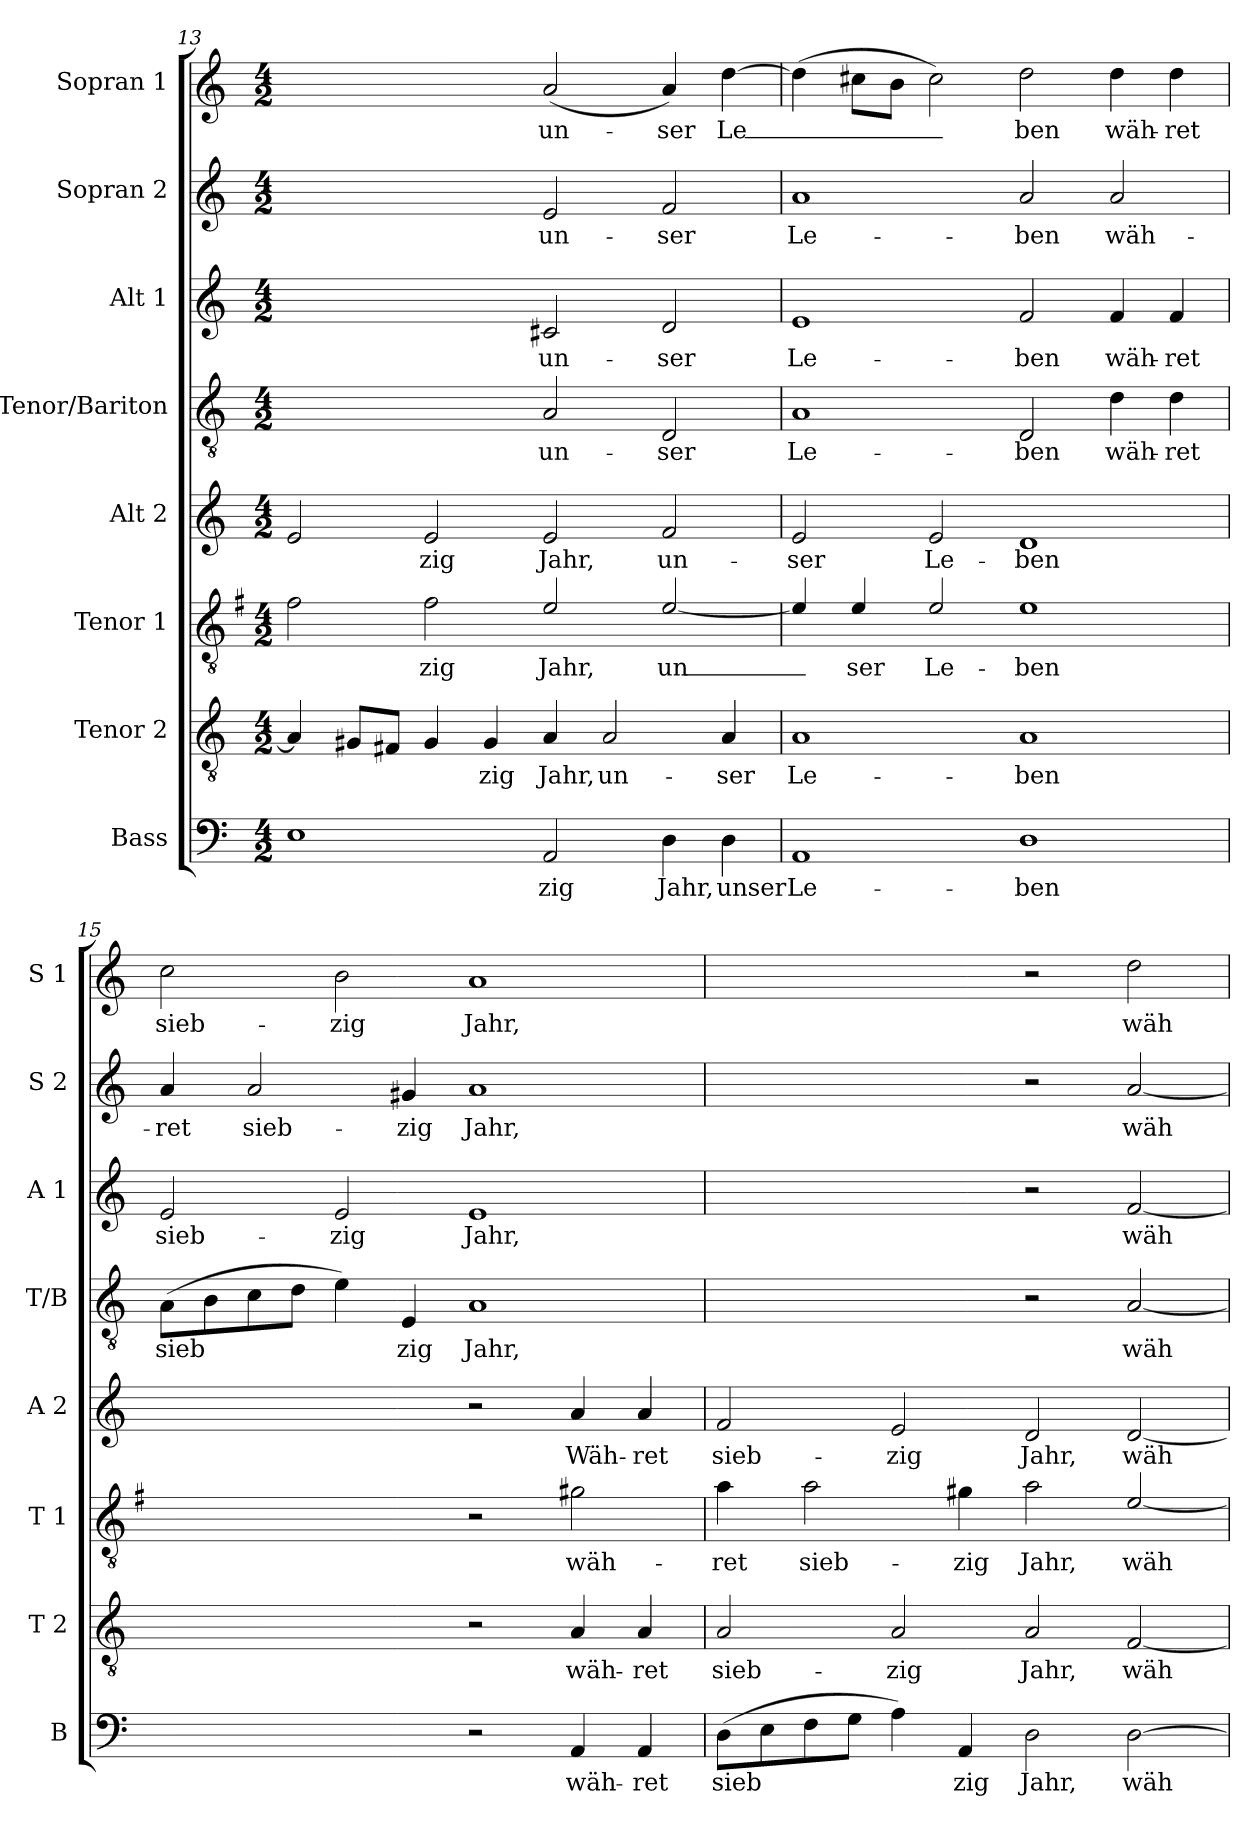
**kern	**text	**kern	**text	**kern	**text	**kern	**text	**kern	**text	**kern	**text	**kern	**text	**kern	**text
*part8	*part8	*part7	*part7	*part6	*part6	*part5	*part5	*part4	*part4	*part3	*part3	*part2	*part2	*part1	*part1
*staff8	*staff8	*staff7	*staff7	*staff6	*staff6	*staff5	*staff5	*staff4	*staff4	*staff3	*staff3	*staff2	*staff2	*staff1	*staff1
*I"Bass	*	*I"Tenor 2	*	*I"Tenor 1	*	*I"Alt 2	*	*I"Tenor/Bariton	*	*I"Alt 1	*	*I"Sopran 2	*	*I"Sopran 1	*
*I'B	*	*I'T 2	*	*I'T 1	*	*I'A 2	*	*I'T/B	*	*I'A 1	*	*I'S 2	*	*I'S 1	*
*clefF4	*	*clefGv2	*	*clefGv2	*	*clefG2	*	*clefGv2	*	*clefG2	*	*clefG2	*	*clefG2	*
*	*	*	*	*ITrd4c7	*	*	*	*	*	*	*	*	*	*	*
*k[]	*	*k[]	*	*k[]	*	*k[]	*	*k[]	*	*k[]	*	*k[]	*	*k[]	*
*M4/2	*	*M4/2	*	*M4/2	*	*M4/2	*	*M4/2	*	*M4/2	*	*M4/2	*	*M4/2	*
=13	=13	=13	=13	=13	=13	=13	=13	=13	=13	=13	=13	=13	=13	=13	=13
1E	.	4A/]	.	2B\	.	2e/	.	2ryy	.	2ryy	.	2ryy	.	2ryy	.
.	.	8G#X/L	.	.	.	.	.	.	.	.	.	.	.	.	.
.	.	8F#X/J	.	.	.	.	.	.	.	.	.	.	.	.	.
!	!	!	!	!	!LO:LY:b	!	!LO:LY:b	!	!	!	!	!	!	!	!
.	.	4G#/	.	2B\	zig	2e/	zig	2ryy	.	2ryy	.	2ryy	.	2ryy	.
!	!	!	!LO:LY:b	!	!	!	!	!	!	!	!	!	!	!	!
.	.	4G#/	zig	.	.	.	.	.	.	.	.	.	.	.	.
!	!LO:LY:b	!	!LO:LY:b	!	!LO:LY:b	!	!LO:LY:b	!	!LO:LY:b	!	!LO:LY:b	!	!LO:LY:b	!	!LO:LY:b
2AA/	zig	4A/	Jahr,	2A/	Jahr,	2e/	Jahr,	2A/	un-	2c#X/	un-	2e/	un-	(2a/	un-
!	!	!	!LO:LY:b	!	!	!	!	!	!	!	!	!	!	!	!
.	.	2A/	un-	.	.	.	.	.	.	.	.	.	.	.	.
!	!LO:LY:b	!	!	!	!LO:LY:b	!	!LO:LY:b	!	!LO:LY:b	!	!LO:LY:b	!	!LO:LY:b	!	!LO:LY:b
4D\	Jahr,	.	.	[2A/	un_-	2f/	un-	2D/	ser	2d/	ser	2f/	ser	4a/)	ser
!	!LO:LY:b	!	!LO:LY:b	!	!	!	!	!	!	!	!	!	!	!	!LO:LY:b
4D\	unser	4A/	ser	.	.	.	.	.	.	.	.	.	.	[4dd\	Le_-
!!LO:PB:g=z
=14	=14	=14	=14	=14	=14	=14	=14	=14	=14	=14	=14	=14	=14	=14	=14
!	!LO:LY:b	!	!LO:LY:b	!	!LO:LY:b	!	!LO:LY:b	!	!LO:LY:b	!	!LO:LY:b	!	!LO:LY:b	!	!
1AA	Le-	1A	Le-	4A/]	_-	2e/	ser	1A	Le-	1e	Le-	1a	Le-	(4dd\]	.
!	!	!	!	!	!LO:LY:b	!	!	!	!	!	!	!	!	!	!
.	.	.	.	4A/	ser	.	.	.	.	.	.	.	.	8cc#X\L	.
.	.	.	.	.	.	.	.	.	.	.	.	.	.	8b\J	.
!	!	!	!	!	!LO:LY:b	!	!LO:LY:b	!	!	!	!	!	!	!	!
.	.	.	.	2A/	Le-	2e/	Le-	.	.	.	.	.	.	2cc#\)	.
!	!LO:LY:b	!	!LO:LY:b	!	!LO:LY:b	!	!LO:LY:b	!	!LO:LY:b	!	!LO:LY:b	!	!LO:LY:b	!	!LO:LY:b
1D	ben	1A	ben	1A	ben	1d	ben	2D/	ben	2f/	ben	2a/	ben	2dd\	ben
!	!	!	!	!	!	!	!	!	!LO:LY:b	!	!LO:LY:b	!	!LO:LY:b	!	!LO:LY:b
.	.	.	.	.	.	.	.	4d\	wäh-	4f/	wäh-	2a/	wäh-	4dd\	wäh-
!	!	!	!	!	!	!	!	!	!LO:LY:b	!	!LO:LY:b	!	!	!	!LO:LY:b
.	.	.	.	.	.	.	.	4d\	ret	4f/	ret	.	.	4dd\	ret
=15	=15	=15	=15	=15	=15	=15	=15	=15	=15	=15	=15	=15	=15	=15	=15
!	!	!	!	!	!	!	!	!	!LO:LY:b	!	!LO:LY:b	!	!LO:LY:b	!	!LO:LY:b
2ryy	.	2ryy	.	2ryy	.	2ryy	.	(8A\L	sieb	2e/	sieb-	4a/	ret	2cc\	sieb-
.	.	.	.	.	.	.	.	8B\	.	.	.	.	.	.	.
!	!	!	!	!	!	!	!	!	!	!	!	!	!LO:LY:b	!	!
.	.	.	.	.	.	.	.	8c\	.	.	.	2a/	sieb-	.	.
.	.	.	.	.	.	.	.	8d\J	.	.	.	.	.	.	.
!	!	!	!	!	!	!	!	!	!	!	!LO:LY:b	!	!	!	!LO:LY:b
2ryy	.	2ryy	.	2ryy	.	2ryy	.	4e\)	.	2e/	zig	.	.	2b\	zig
!	!	!	!	!	!	!	!	!	!LO:LY:b	!	!	!	!LO:LY:b	!	!
.	.	.	.	.	.	.	.	4E/	zig	.	.	4g#X/	zig	.	.
!	!	!	!	!	!	!	!	!	!LO:LY:b	!	!LO:LY:b	!	!LO:LY:b	!	!LO:LY:b
2r	.	2r	.	2r	.	2r	.	1A	Jahr,	1e	Jahr,	1a	Jahr,	1a	Jahr,
!	!LO:LY:b	!	!LO:LY:b	!	!LO:LY:b	!	!LO:LY:b	!	!	!	!	!	!	!	!
4AA/	wäh-	4A/	wäh-	2c#X\	wäh-	4a/	Wäh-	.	.	.	.	.	.	.	.
!	!LO:LY:b	!	!LO:LY:b	!	!	!	!LO:LY:b	!	!	!	!	!	!	!	!
4AA/	ret	4A/	ret	.	.	4a/	ret	.	.	.	.	.	.	.	.
=16	=16	=16	=16	=16	=16	=16	=16	=16	=16	=16	=16	=16	=16	=16	=16
!	!LO:LY:b	!	!LO:LY:b	!	!LO:LY:b	!	!LO:LY:b	!	!	!	!	!	!	!	!
(8D\L	sieb	2A/	sieb-	4d\	ret	2f/	sieb-	2ryy	.	2ryy	.	2ryy	.	2ryy	.
8E\	.	.	.	.	.	.	.	.	.	.	.	.	.	.	.
!	!	!	!	!	!LO:LY:b	!	!	!	!	!	!	!	!	!	!
8F\	.	.	.	2d\	sieb-	.	.	.	.	.	.	.	.	.	.
8G\J	.	.	.	.	.	.	.	.	.	.	.	.	.	.	.
!	!	!	!LO:LY:b	!	!	!	!LO:LY:b	!	!	!	!	!	!	!	!
4A\)	.	2A/	zig	.	.	2e/	zig	2ryy	.	2ryy	.	2ryy	.	2ryy	.
!	!LO:LY:b	!	!	!	!LO:LY:b	!	!	!	!	!	!	!	!	!	!
4AA/	zig	.	.	4c#X\	zig	.	.	.	.	.	.	.	.	.	.
!	!LO:LY:b	!	!LO:LY:b	!	!LO:LY:b	!	!LO:LY:b	!	!	!	!	!	!	!	!
2D\	Jahr,	2A/	Jahr,	2d\	Jahr,	2d/	Jahr,	2r	.	2r	.	2r	.	2r	.
!	!LO:LY:b	!	!LO:LY:b	!	!LO:LY:b	!	!LO:LY:b	!	!LO:LY:b	!	!LO:LY:b	!	!LO:LY:b	!	!LO:LY:b
[2D\	wäh_-	[2F/	wäh_-	[2A/	wäh_-	[2d/	wäh_-	[2A/	wäh_-	[2f/	wäh_-	[2a/	wäh_-	2dd\	wäh-
=	=	=	=	=	=	=	=	=	=	=	=	=	=	=	=
*-	*-	*-	*-	*-	*-	*-	*-	*-	*-	*-	*-	*-	*-	*-	*-
